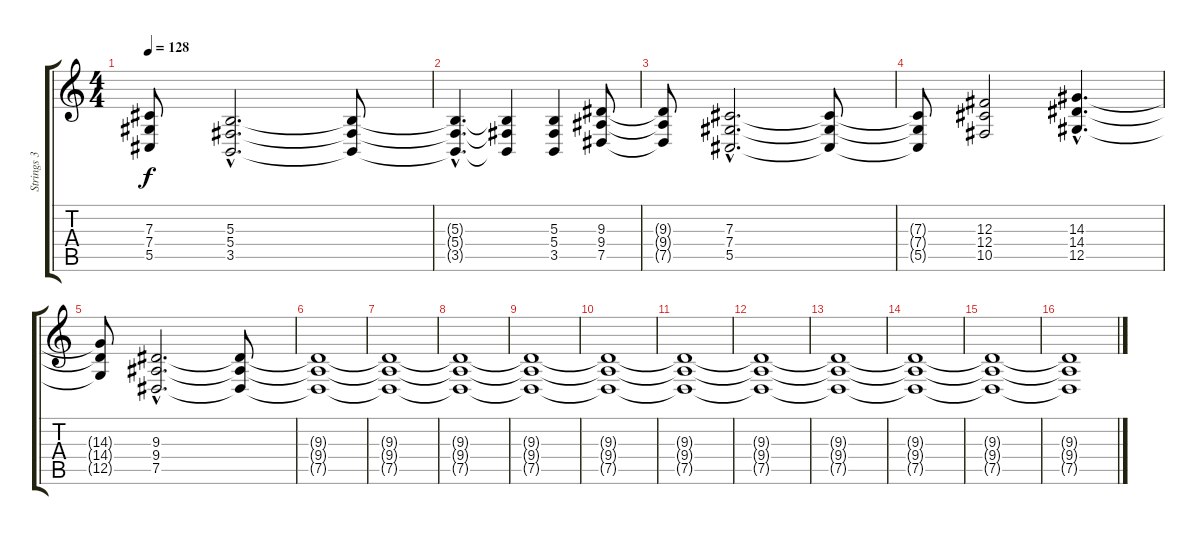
\track ("Strings 3" "Strings 3") {instrument stringensemble2}
\staff {score tabs}
\tuning (Eb4 Bb3 Gb3 Db3 Ab2 Eb2) {hide}
\ts (4 4)
\tempo 128
\clef g2
\ks c
(7.3{t} 7.4{t} 5.5{t}).8{dy f} (5.3{hac} 5.4{hac} 3.5{hac}).2{d} (5.3{t} 5.4{t} 3.5{t}).8 |
(5.3{hac t} 5.4{hac t} 3.5{hac t}).4{d} (5.3{t} 5.4{t} 3.5{t}).4 (5.3 5.4 3.5).4 (9.3 9.4 7.5).8 |
(9.3{t} 9.4{t} 7.5{t}).8 (7.3{hac} 7.4{hac} 5.5{hac}).2{d} (7.3{t} 7.4{t} 5.5{t}).8 |
(7.3{t} 7.4{t} 5.5{t}).8 (12.3 12.4 10.5).2 (14.3{hac} 14.4{hac} 12.5{hac}).4{d} |
(14.3{t} 14.4{t} 12.5{t}).8 (9.3{hac} 9.4{hac} 7.5{hac}).2{d} (9.3{t} 9.4{t} 7.5{t}).8 |
(9.3{t} 9.4{t} 7.5{t}).1 |
(9.3{t} 9.4{t} 7.5{t}).1 |
(9.3{t} 9.4{t} 7.5{t}).1 |
(9.3{t} 9.4{t} 7.5{t}).1{volume 8} |
(9.3{t} 9.4{t} 7.5{t}).1 |
(9.3{t} 9.4{t} 7.5{t}).1 |
(9.3{t} 9.4{t} 7.5{t}).1 |
\section ("" "")
(9.3{t} 9.4{t} 7.5{t}).1{volume 8} |
(9.3{t} 9.4{t} 7.5{t}).1 |
(9.3{t} 9.4{t} 7.5{t}).1 |
(9.3{t} 9.4{t} 7.5{t}).1
